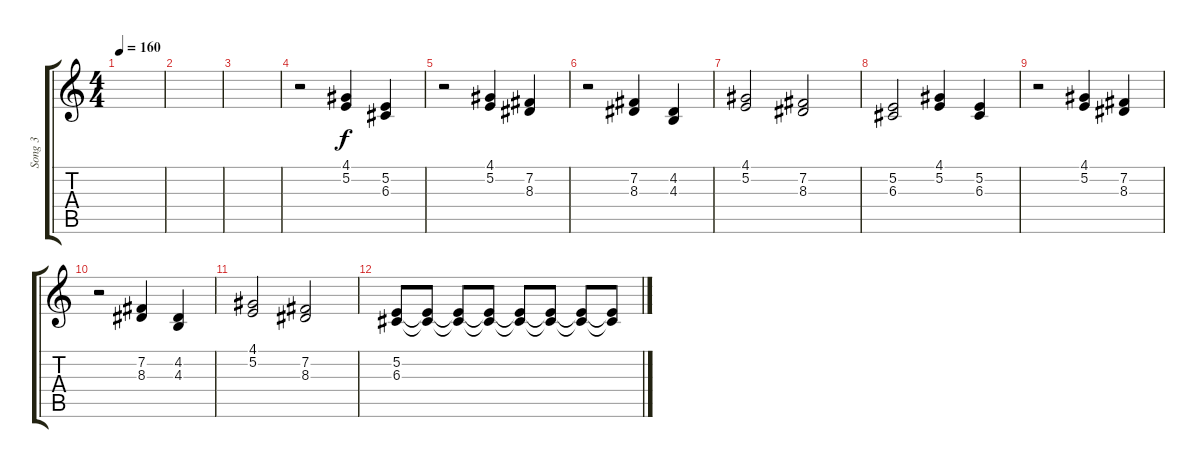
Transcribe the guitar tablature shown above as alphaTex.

\track ("Song 3" "Song 3") {instrument viola}
\staff {score tabs}
\tuning (E4 B3 G3 D3 A2 E2) {hide}
\ts (4 4)
\tempo 160
\clef g2
\ks c
|
|
|
r.2 (4.1 5.2).4 (5.2 6.3).4 |
r.2 (4.1 5.2).4 (7.2 8.3).4 |
r.2 (7.2 8.3).4 (4.2 4.3).4 |
(4.1 5.2).2 (7.2 8.3).2 |
(5.2 6.3).2 (4.1 5.2).4 (5.2 6.3).4 |
r.2 (4.1 5.2).4 (7.2 8.3).4 |
r.2 (7.2 8.3).4 (4.2 4.3).4 |
(4.1 5.2).2 (7.2 8.3).2 |
(5.2 6.3).8 (5.2{t} 6.3{t}).8{volume 13} (5.2{t} 6.3{t}).8{volume 12} (5.2{t} 6.3{t}).8{volume 11} (5.2{t} 6.3{t}).8{volume 10} (5.2{t} 6.3{t}).8{volume 9} (5.2{t} 6.3{t}).8{volume 8} (5.2{t} 6.3{t}).8{volume 7}
